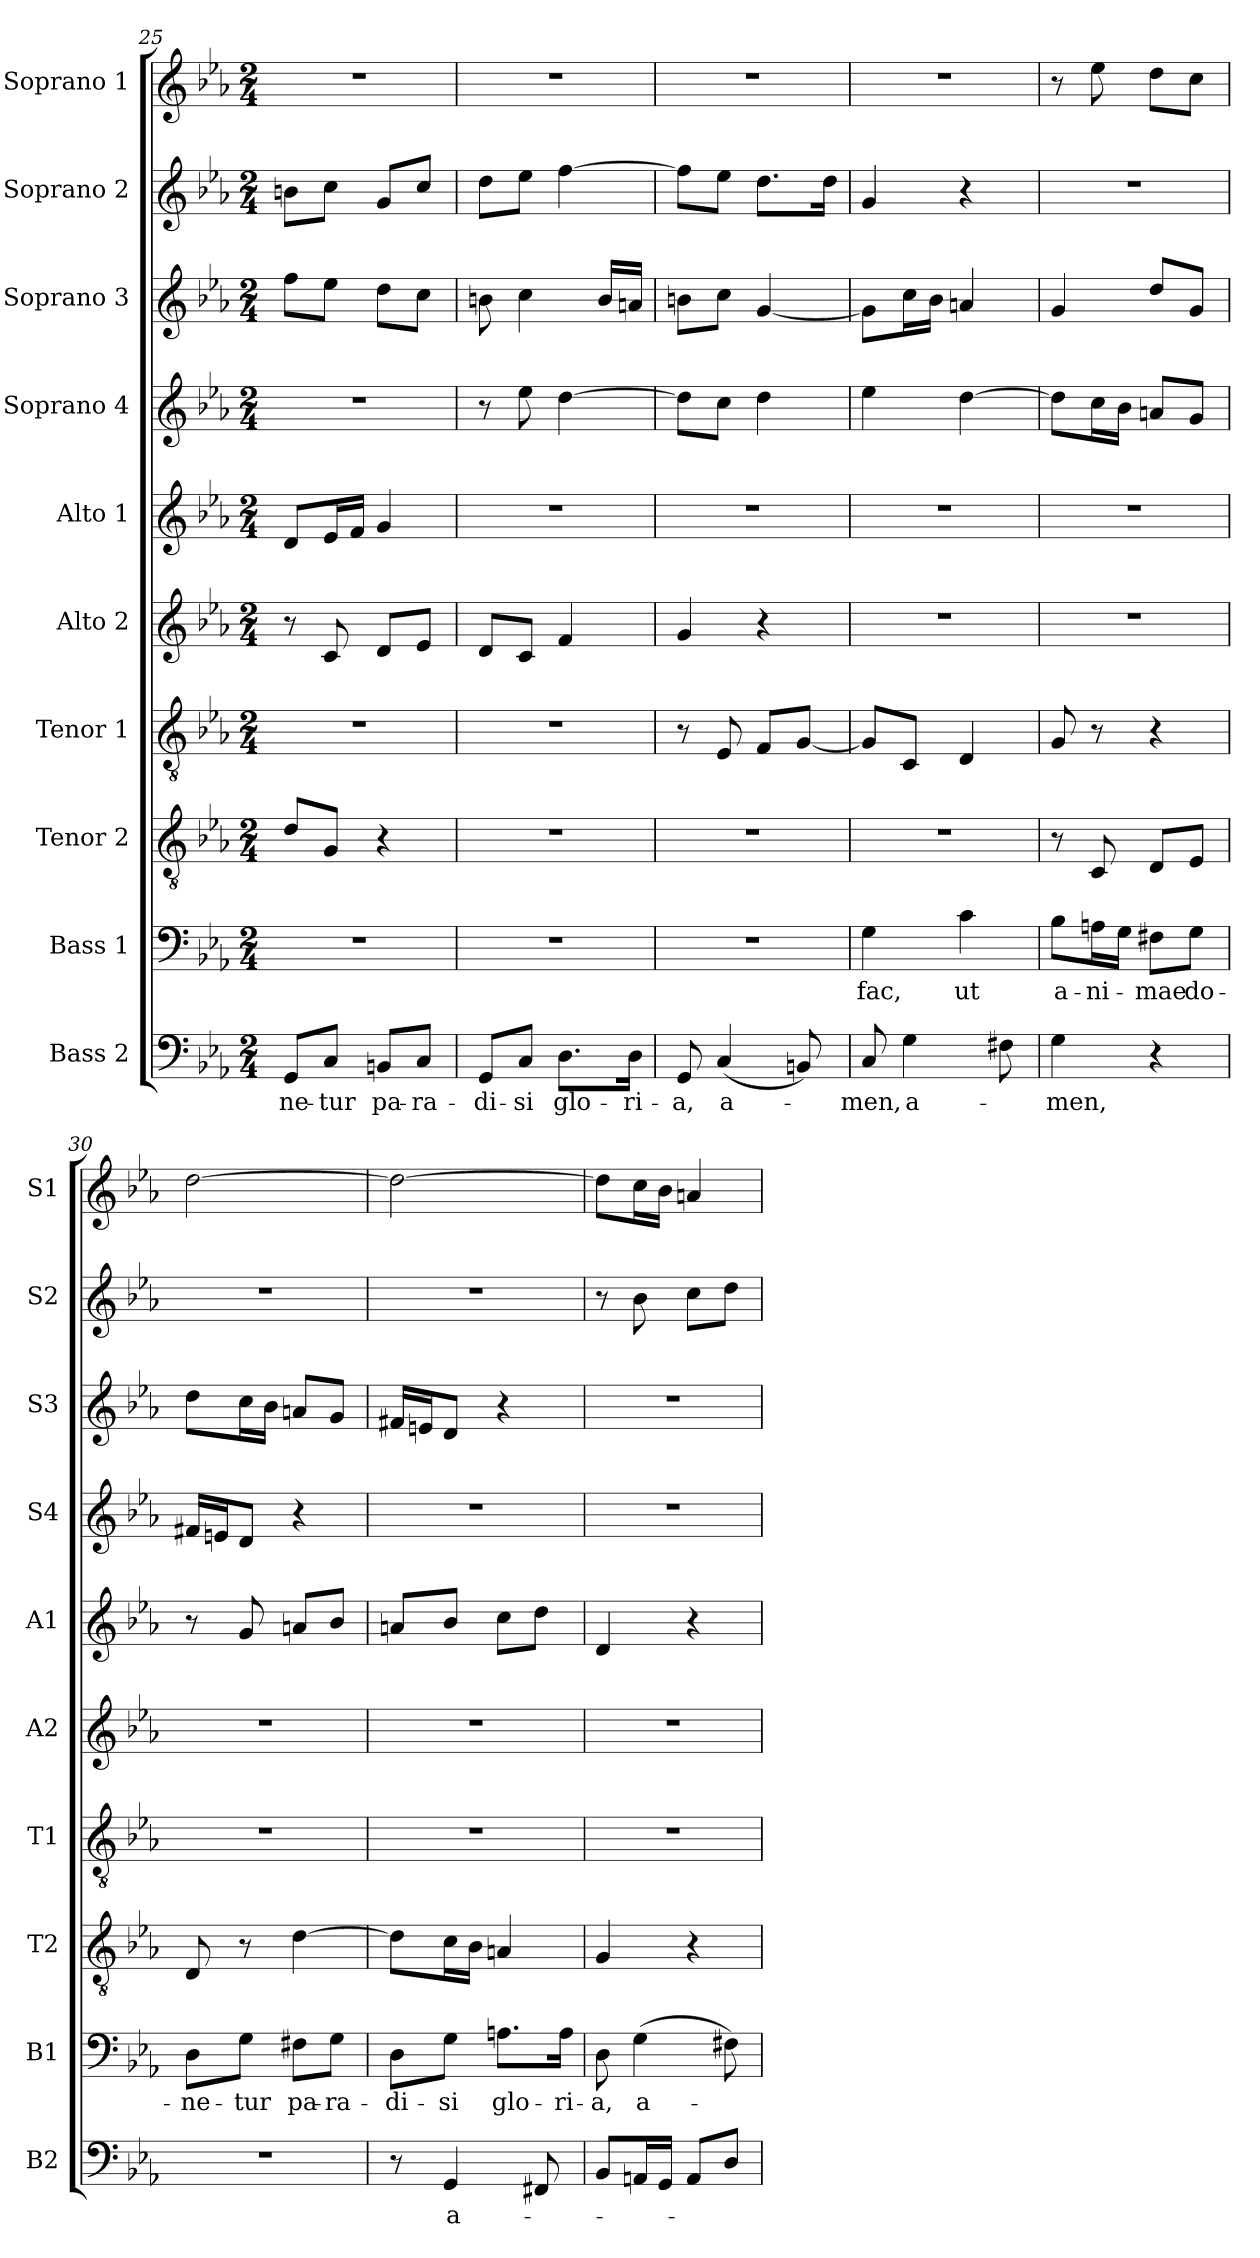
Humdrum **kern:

**kern	**text	**kern	**text	**kern	**kern	**kern	**kern	**kern	**kern	**kern	**kern
*part10	*part10	*part9	*part9	*part8	*part7	*part6	*part5	*part4	*part3	*part2	*part1
*staff10	*staff10	*staff9	*staff9	*staff8	*staff7	*staff6	*staff5	*staff4	*staff3	*staff2	*staff1
*I"Bass 2	*	*I"Bass 1	*	*I"Tenor 2	*I"Tenor 1	*I"Alto 2	*I"Alto 1	*I"Soprano 4	*I"Soprano 3	*I"Soprano 2	*I"Soprano 1
*I'B2	*	*I'B1	*	*I'T2	*I'T1	*I'A2	*I'A1	*I'S4	*I'S3	*I'S2	*I'S1
!!LO:PB:g=z
*clefF4	*	*clefF4	*	*clefGv2	*clefGv2	*clefG2	*clefG2	*clefG2	*clefG2	*clefG2	*clefG2
*k[b-e-a-]	*	*k[b-e-a-]	*	*k[b-e-a-]	*k[b-e-a-]	*k[b-e-a-]	*k[b-e-a-]	*k[b-e-a-]	*k[b-e-a-]	*k[b-e-a-]	*k[b-e-a-]
*E-:	*	*E-:	*	*E-:	*E-:	*E-:	*E-:	*E-:	*E-:	*E-:	*E-:
*M2/4	*	*M2/4	*	*M2/4	*M2/4	*M2/4	*M2/4	*M2/4	*M2/4	*M2/4	*M2/4
=25	=25	=25	=25	=25	=25	=25	=25	=25	=25	=25	=25
8GG/L	-ne-	2r	.	8d/L	2r	8r	8d/L	2r	8ff\L	8bn\L	2r
8C/J	-tur	.	.	8G/J	.	8c/	16e-/L	.	8ee-\J	8cc\J	.
.	.	.	.	.	.	.	16f/JJ	.	.	.	.
8BBn/L	pa-	.	.	4r	.	8d/L	4g/	.	8dd\L	8g/L	.
8C/J	-ra-	.	.	.	.	8e-/J	.	.	8cc\J	8cc/J	.
=26	=26	=26	=26	=26	=26	=26	=26	=26	=26	=26	=26
8GG/L	-di-	2r	.	2r	2r	8d/L	2r	8r	8bn\	8dd\L	2r
8C/J	-si	.	.	.	.	8c/J	.	8ee-\	4cc\	8ee-\J	.
8.D\L	glo-	.	.	.	.	4f/	.	[4dd\	.	[4ff\	.
.	.	.	.	.	.	.	.	.	16b/LL	.	.
16D\Jk	-ri-	.	.	.	.	.	.	.	16an/JJ	.	.
=27	=27	=27	=27	=27	=27	=27	=27	=27	=27	=27	=27
8GG/	-a,	2r	.	2r	8r	4g/	2r	8dd\L]	8bn\L	8ff\L]	2r
(4C/	a-	.	.	.	8E-/	.	.	8cc\J	8cc\J	8ee-\J	.
.	.	.	.	.	8F/L	4r	.	4dd\	[4g/	8.dd\L	.
8BBn/)	.	.	.	.	[8G/J	.	.	.	.	.	.
.	.	.	.	.	.	.	.	.	.	16dd\Jk	.
=28	=28	=28	=28	=28	=28	=28	=28	=28	=28	=28	=28
8C/	-men,	4G\	fac,	2r	8G/L]	2r	2r	4ee-\	8g\L]	4g/	2r
4G\	a-	.	.	.	8C/J	.	.	.	16cc\L	.	.
.	.	.	.	.	.	.	.	.	16b-\JJ	.	.
.	.	4c\	ut	.	4D/	.	.	[4dd\	4an/	4r	.
8F#X\	.	.	.	.	.	.	.	.	.	.	.
=29	=29	=29	=29	=29	=29	=29	=29	=29	=29	=29	=29
4G\	-men,	8B-\L	a-	8r	8G/	2r	2r	8dd\L]	4g/	2r	8r
.	.	16An\L	-ni-	8C/	8r	.	.	16cc\L	.	.	8ee-\
.	.	16G\JJ	.	.	.	.	.	16b-\JJ	.	.	.
4r	.	8F#X\L	-mae	8D/L	4r	.	.	8an/L	8dd/L	.	8dd\L
.	.	8G\J	do-	8E-/J	.	.	.	8g/J	8g/J	.	8cc\J
!!LO:PB:g=z
=30	=30	=30	=30	=30	=30	=30	=30	=30	=30	=30	=30
2r	.	8D\L	-ne-	8D/	2r	2r	8r	16f#X/LL	8dd\L	2r	[2dd\
.	.	.	.	.	.	.	.	16en/J	.	.	.
.	.	8G\J	-tur	8r	.	.	8g/	8d/J	16cc\L	.	.
.	.	.	.	.	.	.	.	.	16b-\JJ	.	.
.	.	8F#X\L	pa-	[4d\	.	.	8an/L	4r	8an/L	.	.
.	.	8G\J	-ra-	.	.	.	8b-/J	.	8g/J	.	.
=31	=31	=31	=31	=31	=31	=31	=31	=31	=31	=31	=31
8r	.	8D\L	-di-	8d\L]	2r	2r	8an/L	2r	16f#X/LL	2r	2dd\_
.	.	.	.	.	.	.	.	.	16en/J	.	.
4GG/	a-	8G\J	-si	16c\L	.	.	8b-/J	.	8d/J	.	.
.	.	.	.	16B-\JJ	.	.	.	.	.	.	.
.	.	8.An\L	glo-	4An/	.	.	8cc\L	.	4r	.	.
8FF#X/	.	.	.	.	.	.	8dd\J	.	.	.	.
.	.	16A\Jk	-ri-	.	.	.	.	.	.	.	.
=32	=32	=32	=32	=32	=32	=32	=32	=32	=32	=32	=32
8BB-/L	.	8D\	-a,	4G/	2r	2r	4d/	2r	2r	8r	8dd\L]
16AAn/L	.	(4G\	a-	.	.	.	.	.	.	8b-\	16cc\L
16GG/JJ	.	.	.	.	.	.	.	.	.	.	16b-\JJ
8AA/L	.	.	.	4r	.	.	4r	.	.	8cc\L	4an/
8D/J	.	8F#X\)	.	.	.	.	.	.	.	8dd\J	.
=	=	=	=	=	=	=	=	=	=	=	=
*-	*-	*-	*-	*-	*-	*-	*-	*-	*-	*-	*-
